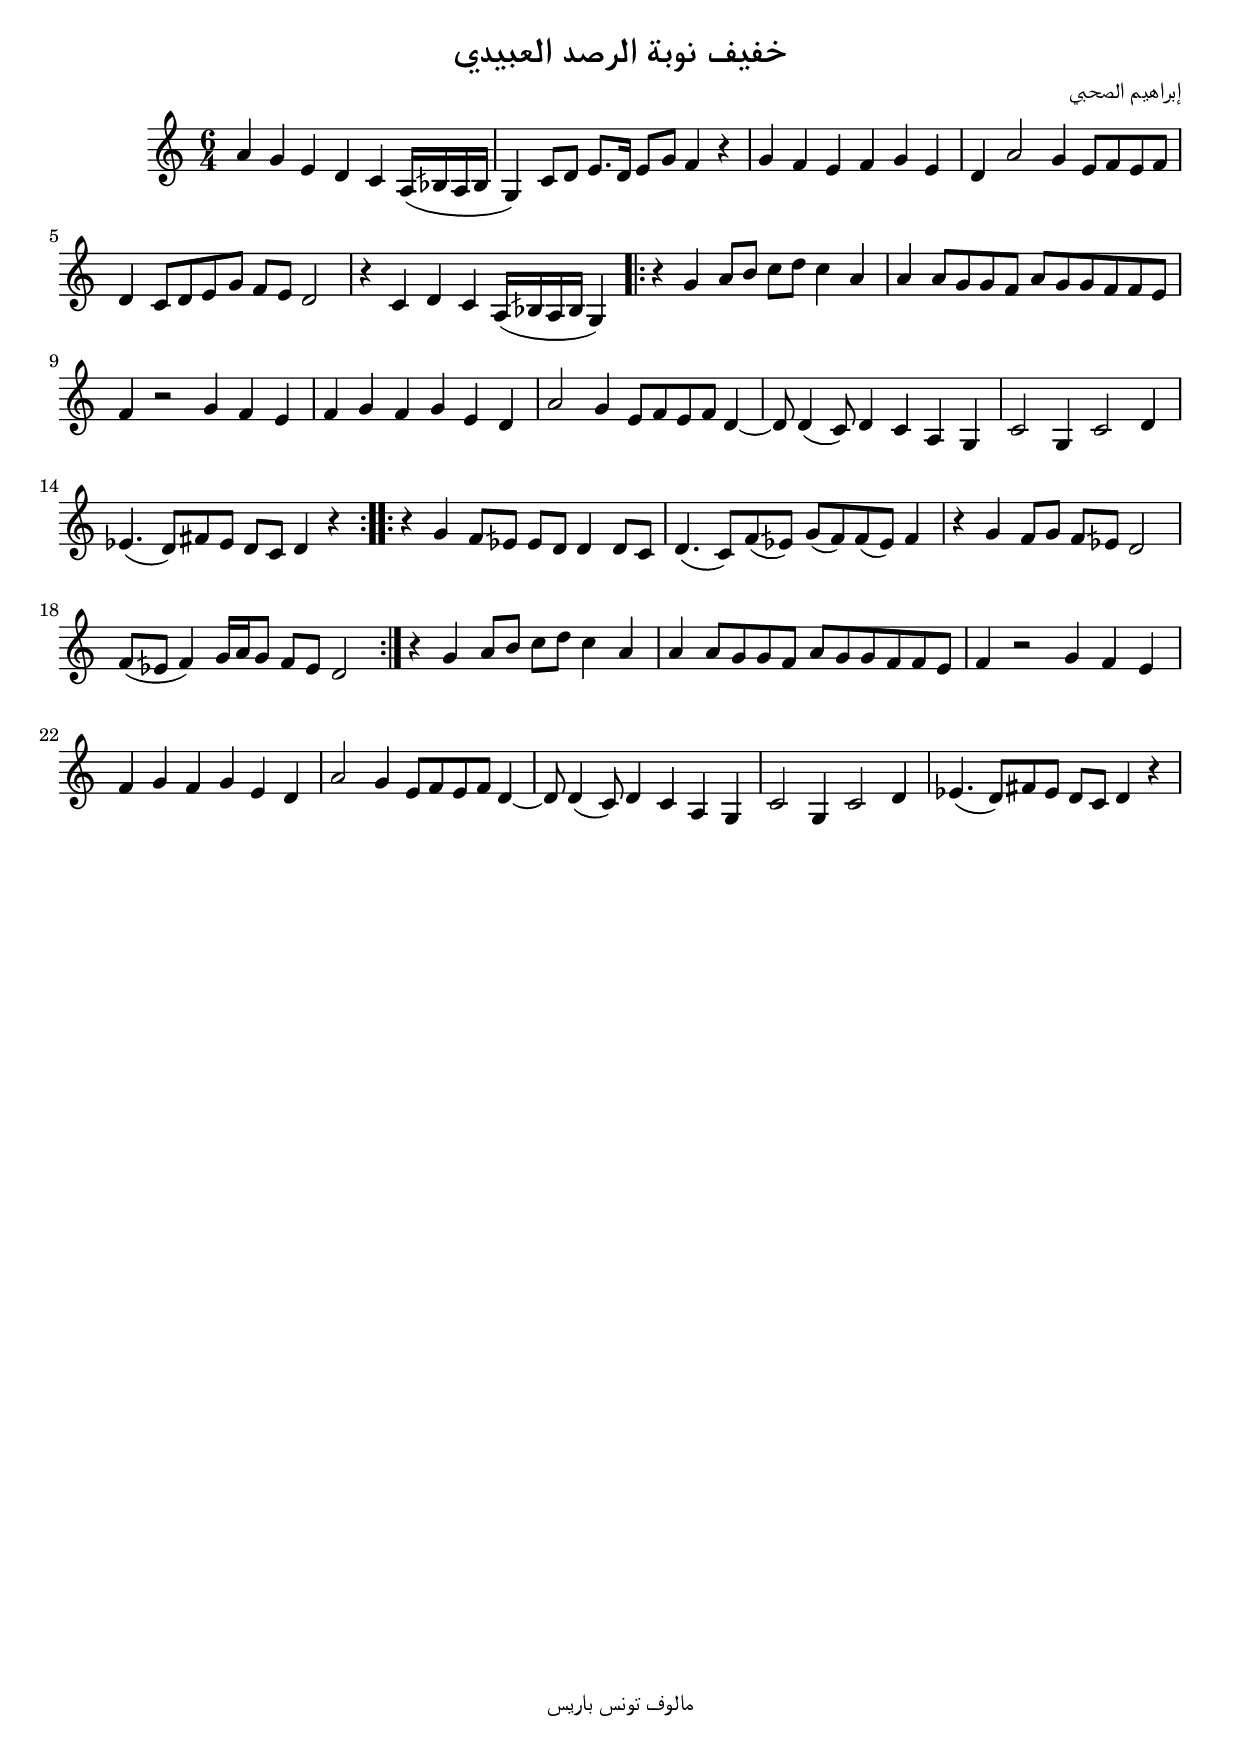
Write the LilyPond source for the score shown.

\language "italiano"
\include "arabic.ly"
\header {
  title = "خفيف نوبة الرصد العبيدي"
  composer = "إبراهيم الصحبي"
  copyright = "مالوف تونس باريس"
}
refrain = \relative do'
{
  r sol' la8 si do re do4 la |
  la la8 sol sol fa la sol sol fa fa mi |
  fa4 r2 sol4 fa mi |
  fa sol fa sol mi re |
  la'2 sol4 mi8 fa mi fa re4~ |
  re8 re4 (do8) re4 do la sol |
  do2 sol4 do2 re4 |
  mib4. (re8) fad mib re do re4 r4 |
}
khafif = \relative do'' {
  \time 6/4
  la sol mi re do la16 (sisb la sisb |
  sol4) do8 re mi8. re16 mi8 sol fa4 r |
  sol4 fa mi fa sol mi |
  re la'2 sol4 mi8 fa mi fa |
  re4 do8 re mi sol fa mi re2 |
  r4 do re do la16 (sisb la sisb sol4) |
  \repeat volta 5 \refrain
  \repeat volta 2
  {
    r sol' fa8 misb misb re re4 re8 do |
    re4. (do8) fa (misb) sol (fa) fa (misb) fa4 |
    r4 sol4 fa8 sol fa misb re2 |
    fa8 (misb fa4) sol16 la sol8 fa misb re2 |
  }
  \refrain
}
\book
{
  \score
   {
      \new Staff \with {midiInstrument = #"violin"} \khafif
      \layout { }
    }
  \score
  {
    \new StaffGroup
    <<
      \new Staff \new DrumStaff \drummode
      {
        \time 6/4
        \repeat unfold 26 {bd4 r sn sn sn r}
      }
      \new Staff \with {midiInstrument = #"violin"} \khafif
    >>
    \midi {
    \tempo 4 = 100
    }
  }
}